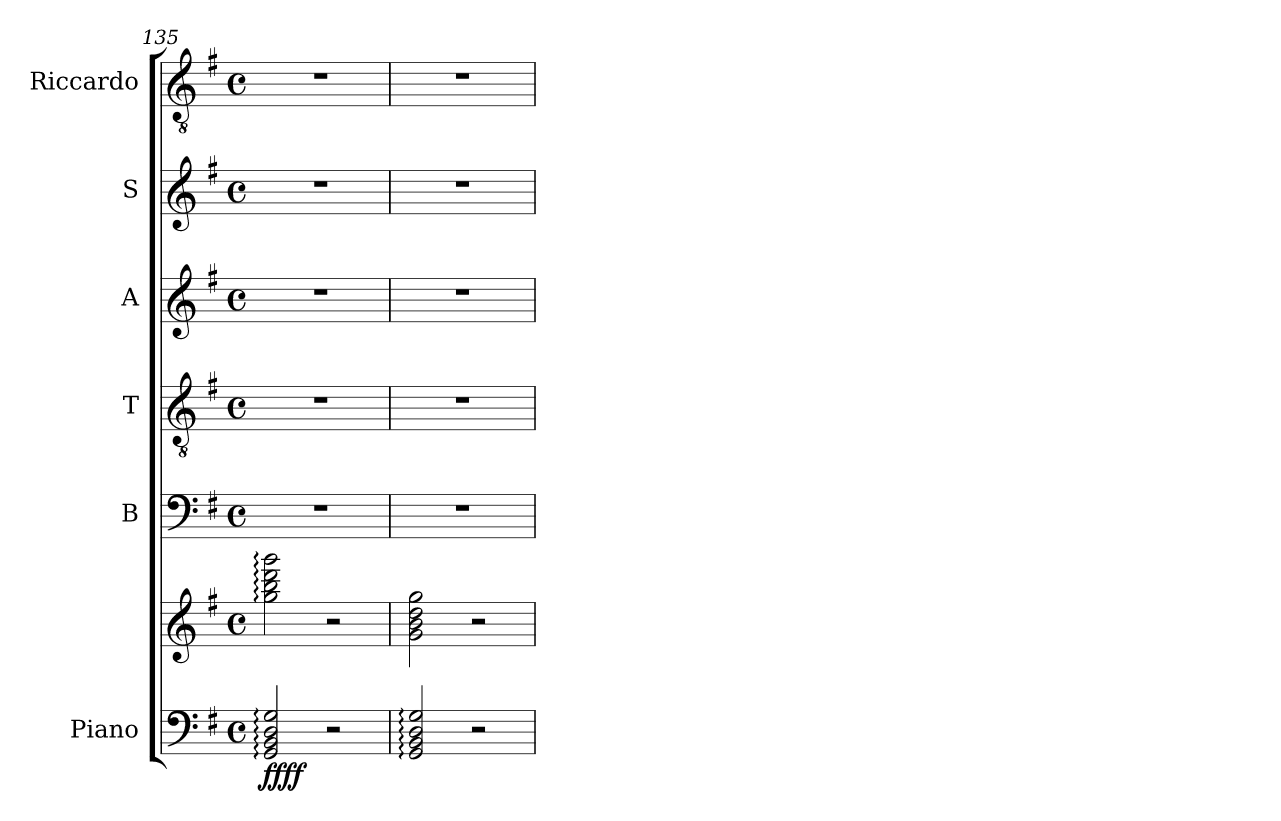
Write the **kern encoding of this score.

**kern	**kern	**dynam	**kern	**kern	**kern	**kern	**kern
*part6	*part6	*part6	*part5	*part4	*part3	*part2	*part1
*staff7	*staff6	*staff6/7	*staff5	*staff4	*staff3	*staff2	*staff1
*I"Piano	*	*	*I"B	*I"T	*I"A	*I"S	*I"Riccardo
*I'Pno	*	*	*I'B	*I'T	*I'A	*I'S	*
*clefF4	*clefG2	*	*clefF4	*clefGv2	*clefG2	*clefG2	*clefGv2
*k[f#]	*k[f#]	*	*k[f#]	*k[f#]	*k[f#]	*k[f#]	*k[f#]
*M4/4	*M4/4	*	*M4/4	*M4/4	*M4/4	*M4/4	*M4/4
*met(c)	*met(c)	*	*met(c)	*met(c)	*met(c)	*met(c)	*met(c)
=135	=135	=135	=135	=135	=135	=135	=135
!	!	!LO:DY:b=2	!	!	!	!	!
!	!	!LO:DY:n=1:b	!	!	!	!	!
2GG/: 2BB/: 2D/: 2G/:	2gg\: 2bb\: 2ddd\: 2ggg\:	ff ff	1r	1r	1r	1r	1r
2r	2r	.	.	.	.	.	.
=136	=136	=136	=136	=136	=136	=136	=136
2GG/: 2BB/: 2D/: 2G/:	2g\ 2b\ 2dd\ 2gg\	.	1r	1r	1r	1r	1r
2r	2r	.	.	.	.	.	.
=	=	=	=	=	=	=	=
*-	*-	*-	*-	*-	*-	*-	*-
